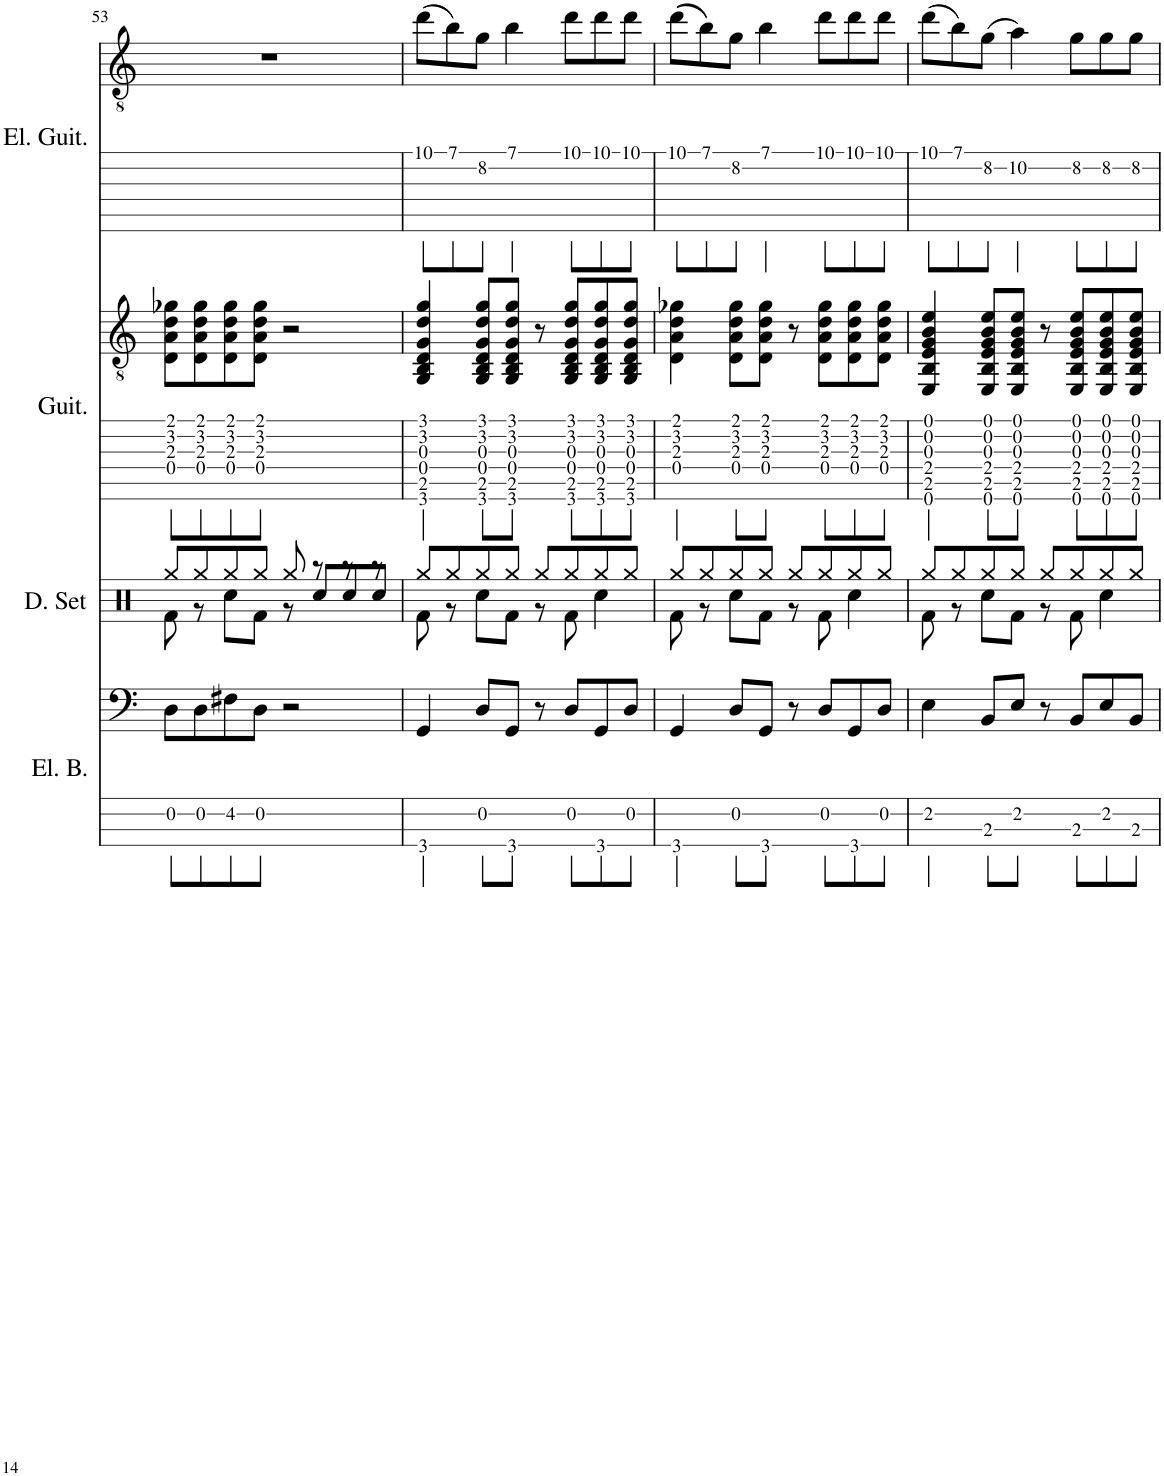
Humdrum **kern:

**kern	**kern	**kern	**kern	**kern	**kern	**kern
*part4	*part4	*part3	*part2	*part2	*part1	*part1
*staff7	*staff6	*staff5	*staff4	*staff3	*staff2	*staff1
*I"电贝斯	*	*I"架子鼓	*I"原音吉他	*	*I"电子吉他	*
!!LO:PB:g=z
*	*clefF4	*clefX	*	*clefGv2	*	*clefGv2
*Trd7c12	*Trd7c12	*	*	*	*	*
*k[]	*k[]	*k[]	*k[]	*k[]	*k[]	*k[]
*M4/4	*M4/4	*M4/4	*M4/4	*M4/4	*M4/4	*M4/4
=53	=53	=53	=53	=53	=53	=53
*	*	*^	*	*	*	*
8D\L	8D\L	8Rgg/L	8Rf\	8D\ 8A\ 8d\ 8g-X\L	8D\ 8A\ 8d\ 8g-X\L	1r	1r
8D\	8D\	8Rgg/	8r	8D\ 8A\ 8d\ 8g-\	8D\ 8A\ 8d\ 8g-\	.	.
8F#X\	8F#X\	8Rgg/	8Rcc\L	8D\ 8A\ 8d\ 8g-\	8D\ 8A\ 8d\ 8g-\	.	.
8D\J	8D\J	8Rgg/J	8Rf\J	8D\ 8A\ 8d\ 8g-\J	8D\ 8A\ 8d\ 8g-\J	.	.
2r	2r	8Rgg/	8r	2r	2r	.	.
.	.	8r	8Rcc/L	.	.	.	.
.	.	8r	8Rcc/	.	.	.	.
.	.	8r	8Rcc/J	.	.	.	.
=54	=54	=54	=54	=54	=54	=54	=54
4GG\	4GG/	8Rgg/L	8Rf\	4GG\ 4BB\ 4D\ 4G\ 4d\ 4g\	4GG/ 4BB/ 4D/ 4G/ 4d/ 4g/	8dd\L	((8dd\L
.	.	8Rgg/	8r	.	.	8b\	8b\))
8D\L	8D/L	8Rgg/	8Rcc\L	8GG\ 8BB\ 8D\ 8G\ 8d\ 8g\L	8GG/ 8BB/ 8D/ 8G/ 8d/ 8g/L	8g\J	8g\J
8GG\J	8GG/J	8Rgg/J	8Rf\J	8GG\ 8BB\ 8D\ 8G\ 8d\ 8g\J	8GG/ 8BB/ 8D/ 8G/ 8d/ 8g/J	4b\	4b\
8r	8r	8Rgg/L	8r	8r	8r	.	.
8D\L	8D/L	8Rgg/	8Rf\	8GG\ 8BB\ 8D\ 8G\ 8d\ 8g\L	8GG/ 8BB/ 8D/ 8G/ 8d/ 8g/L	8dd\L	8dd\L
8GG\	8GG/	8Rgg/	4Rcc\	8GG\ 8BB\ 8D\ 8G\ 8d\ 8g\	8GG/ 8BB/ 8D/ 8G/ 8d/ 8g/	8dd\	8dd\
8D\J	8D/J	8Rgg/J	.	8GG\ 8BB\ 8D\ 8G\ 8d\ 8g\J	8GG/ 8BB/ 8D/ 8G/ 8d/ 8g/J	8dd\J	8dd\J
=55	=55	=55	=55	=55	=55	=55	=55
4GG\	4GG/	8Rgg/L	8Rf\	4D\ 4A\ 4d\ 4g-X\	4D\ 4A\ 4d\ 4g-X\	8dd\L	((8dd\L
.	.	8Rgg/	8r	.	.	8b\	8b\))
8D\L	8D/L	8Rgg/	8Rcc\L	8D\ 8A\ 8d\ 8g-\L	8D\ 8A\ 8d\ 8g-\L	8g\J	8g\J
8GG\J	8GG/J	8Rgg/J	8Rf\J	8D\ 8A\ 8d\ 8g-\J	8D\ 8A\ 8d\ 8g-\J	4b\	4b\
8r	8r	8Rgg/L	8r	8r	8r	.	.
8D\L	8D/L	8Rgg/	8Rf\	8D\ 8A\ 8d\ 8g-\L	8D\ 8A\ 8d\ 8g-\L	8dd\L	8dd\L
8GG\	8GG/	8Rgg/	4Rcc\	8D\ 8A\ 8d\ 8g-\	8D\ 8A\ 8d\ 8g-\	8dd\	8dd\
8D\J	8D/J	8Rgg/J	.	8D\ 8A\ 8d\ 8g-\J	8D\ 8A\ 8d\ 8g-\J	8dd\J	8dd\J
=56	=56	=56	=56	=56	=56	=56	=56
4E\	4E\	8Rgg/L	8Rf\	4EE\ 4BB\ 4E\ 4G\ 4B\ 4e\	4EE/ 4BB/ 4E/ 4G/ 4B/ 4e/	8dd\L	((8dd\L
.	.	8Rgg/	8r	.	.	8b\	8b\))
8BB\L	8BB/L	8Rgg/	8Rcc\L	8EE\ 8BB\ 8E\ 8G\ 8B\ 8e\L	8EE/ 8BB/ 8E/ 8G/ 8B/ 8e/L	8g\J	((8g\J
8E\J	8E/J	8Rgg/J	8Rf\J	8EE\ 8BB\ 8E\ 8G\ 8B\ 8e\J	8EE/ 8BB/ 8E/ 8G/ 8B/ 8e/J	4a\	4a\))
8r	8r	8Rgg/L	8r	8r	8r	.	.
8BB\L	8BB/L	8Rgg/	8Rf\	8EE\ 8BB\ 8E\ 8G\ 8B\ 8e\L	8EE/ 8BB/ 8E/ 8G/ 8B/ 8e/L	8g\L	8g\L
8E\	8E/	8Rgg/	4Rcc\	8EE\ 8BB\ 8E\ 8G\ 8B\ 8e\	8EE/ 8BB/ 8E/ 8G/ 8B/ 8e/	8g\	8g\
8BB\J	8BB/J	8Rgg/J	.	8EE\ 8BB\ 8E\ 8G\ 8B\ 8e\J	8EE/ 8BB/ 8E/ 8G/ 8B/ 8e/J	8g\J	8g\J
*	*	*v	*v	*	*	*	*
=	=	=	=	=	=	=
*-	*-	*-	*-	*-	*-	*-
